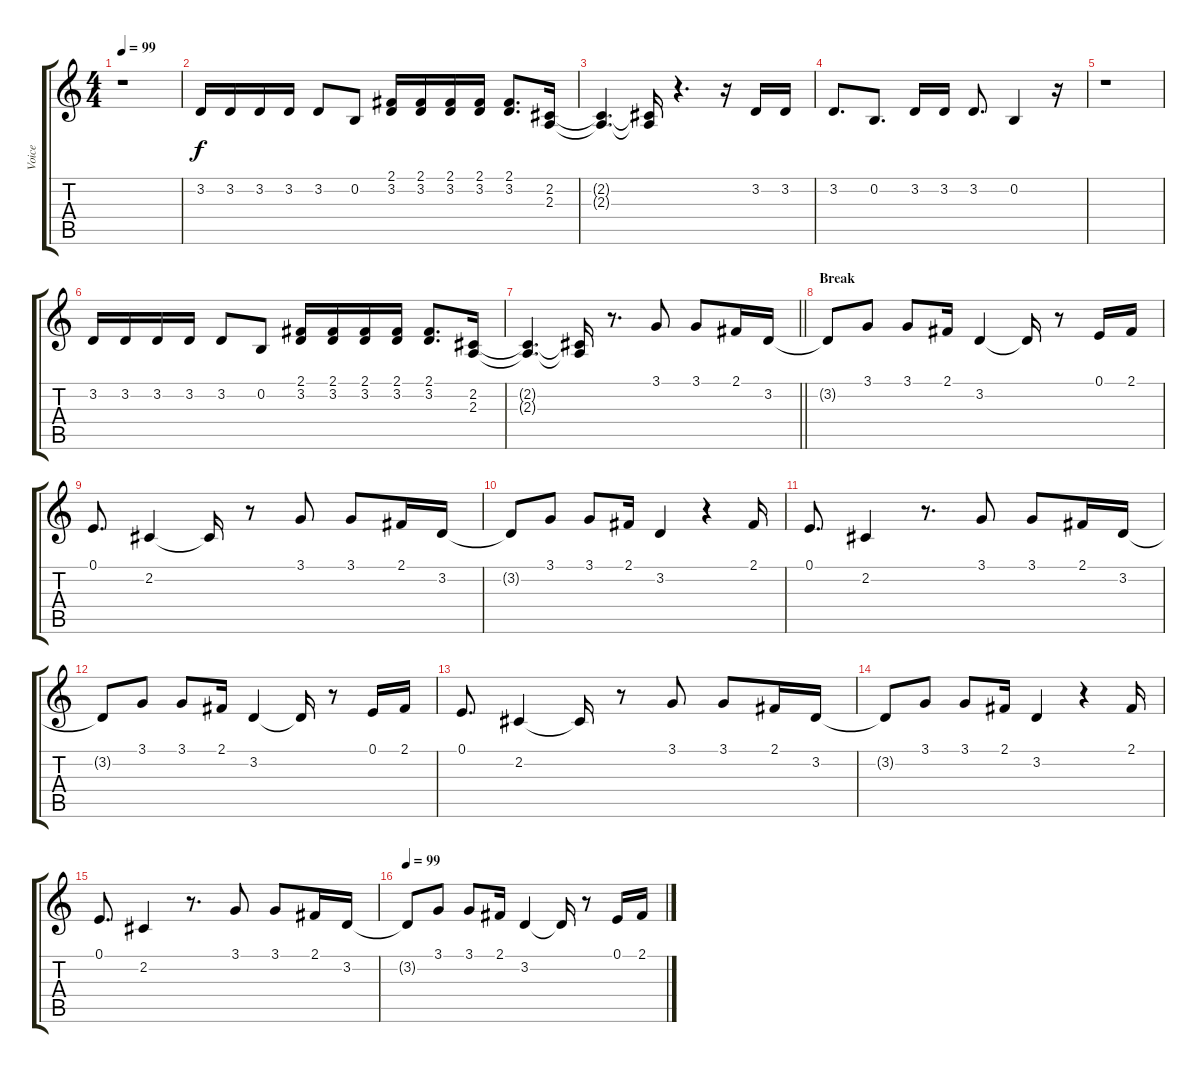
\track ("Voice" "Voice") {instrument altosax}
\staff {score tabs}
\tuning (E4 B3 G3 D3 A2 E2) {hide}
\ts (4 4)
\tempo 99
\clef g2
\ks c
r.1{dy f} |
3.2.16 3.2.16 3.2.16 3.2.16 3.2.8 0.2.8 (2.1 3.2).16 (2.1 3.2).16 (2.1 3.2).16 (2.1 3.2).16 (2.1 3.2).8{d} (2.2 2.3).16 |
(2.2{t} 2.3{t}).4{d} (2.2{t} 2.3{t}).16 r.4{d} r.16 3.2.16 3.2.16 |
3.2.8{d} 0.2.8{d} 3.2.16 3.2.16 3.2.8{d} 0.2.4 r.16 |
r.1 |
3.2.16 3.2.16 3.2.16 3.2.16 3.2.8 0.2.8 (2.1 3.2).16 (2.1 3.2).16 (2.1 3.2).16 (2.1 3.2).16 (2.1 3.2).8{d} (2.2 2.3).16 |
\barLineRight lightlight
(2.2{t} 2.3{t}).4{d} (2.2{t} 2.3{t}).16 r.8{d} 3.1.8 3.1.8 2.1.16 3.2.16 |
\section ("" "Break")
3.2{t}.8 3.1.8 3.1.8 2.1.16 3.2.4 3.2{t}.16 r.8 0.1.16 2.1.16 |
0.1.8{d} 2.2.4 2.2{t}.16 r.8 3.1.8 3.1.8 2.1.16 3.2.16 |
3.2{t}.8 3.1.8 3.1.8 2.1.16 3.2.4 r.4 2.1.16 |
0.1.8{d} 2.2.4 r.8{d} 3.1.8 3.1.8 2.1.16 3.2.16 |
3.2{t}.8 3.1.8 3.1.8 2.1.16 3.2.4 3.2{t}.16 r.8 0.1.16 2.1.16 |
0.1.8{d} 2.2.4 2.2{t}.16 r.8 3.1.8 3.1.8 2.1.16 3.2.16 |
3.2{t}.8 3.1.8 3.1.8 2.1.16 3.2.4 r.4 2.1.16 |
0.1.8{d} 2.2.4 r.8{d} 3.1.8 3.1.8 2.1.16 3.2.16 |
\tempo 99
3.2{t}.8 3.1.8 3.1.8 2.1.16 3.2.4 3.2{t}.16 r.8 0.1.16 2.1.16
